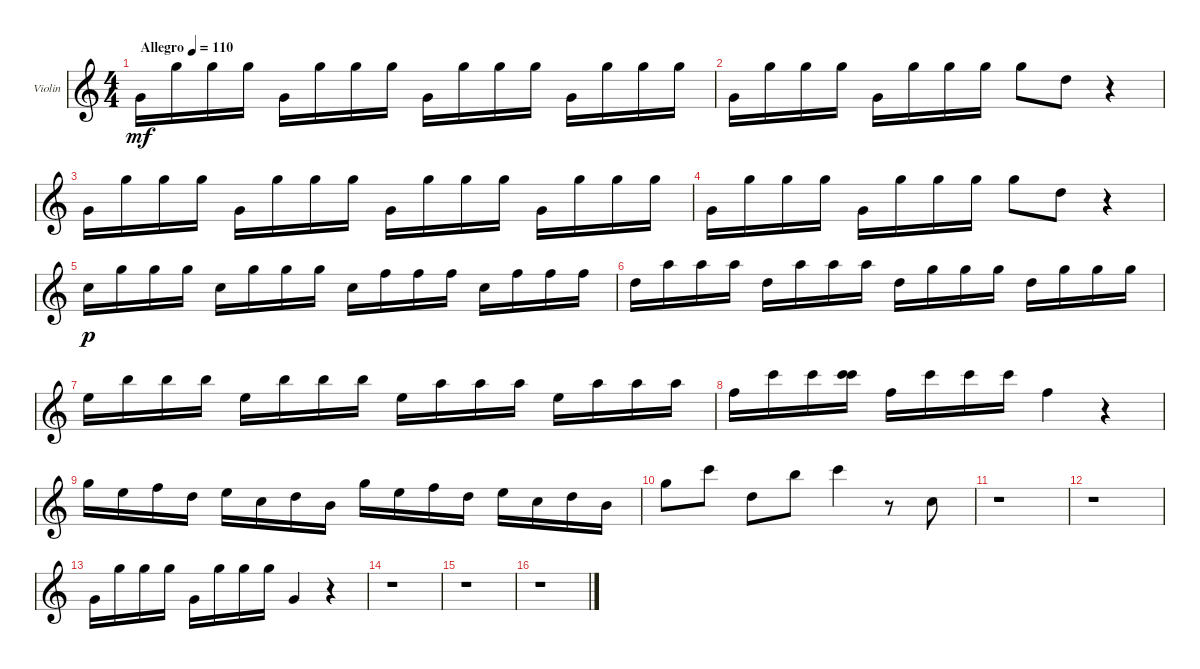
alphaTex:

\defaultSystemsLayout 4
\bracketExtendMode groupsimilarinstruments
\firstSystemTrackNameOrientation horizontal
\otherSystemsTrackNameOrientation horizontal
\track ("Violin" "Violin") {instrument violin}
\staff {score}
\tuning (E5 A4 D4 G3)
\ts (4 4)
\tempo (110 "Allegro")
\clef g2
\scale
0.487395
\ks c
5.3.16{dy mf instrument violin} 3.1.16 3.1.16 3.1.16 5.3.16 3.1.16 3.1.16 3.1.16 5.3.16 3.1.16 3.1.16 3.1.16 5.3.16 3.1.16 3.1.16 3.1.16 |
\scale
0.256303 5.3.16 3.1.16 3.1.16 3.1.16 5.3.16 3.1.16 3.1.16 3.1.16 3.1.8 5.2.8 r.4 |
\scale
0.256303 5.3.16 3.1.16 3.1.16 3.1.16 5.3.16 3.1.16 3.1.16 3.1.16 5.3.16 3.1.16 3.1.16 3.1.16 5.3.16 3.1.16 3.1.16 3.1.16 |
\scale
0.333333 5.3.16 3.1.16 3.1.16 3.1.16 5.3.16 3.1.16 3.1.16 3.1.16 3.1.8 5.2.8 r.4 |
\scale
0.333333 3.2.16{dy p} 3.1.16 10.2.16 10.2.16 10.3.16 10.2.16 10.2.16 10.2.16 10.3.16 8.2.16 8.2.16 8.2.16 10.3.16 8.2.16 8.2.16 8.2.16 |
\scale
0.333333 5.2.16 5.1.16 5.1.16 5.1.16 5.2.16 5.1.16 5.1.16 5.1.16 5.2.16 3.1.16 3.1.16 3.1.16 5.2.16 3.1.16 3.1.16 3.1.16 |
\scale
0.333333 0.1.16 7.1.16 7.1.16 7.1.16 7.2.16 7.1.16 7.1.16 7.1.16 7.2.16 5.1.16 5.1.16 5.1.16 7.2.16 5.1.16 5.1.16 5.1.16 |
\scale
0.333333 8.2.16 15.2.16 15.2.16 (15.2 22.3).16 15.3.16 15.2.16 15.2.16 15.2.16 8.2.4 r.4 |
\scale
0.333333 3.1.16 0.1.16 1.1.16 5.2.16 0.1.16 3.2.16 5.2.16 2.2.16 3.1.16 0.1.16 1.1.16 5.2.16 0.1.16 3.2.16 5.2.16 2.2.16 |
\scale
0.333333 3.1.8 8.1.8 5.2.8 7.1.8 8.1.4 r.8 3.2.8 |
\scale
0.333333 r.1 |
\scale
0.333333 r.1 |
\scale
0.333333 5.3.16 3.1.16 3.1.16 3.1.16 5.3.16 3.1.16 3.1.16 3.1.16 5.3.4 r.4 |
\scale
0.333333 r.1 |
\scale
0.333333 r.1 |
\scale
0.333333 r.1
